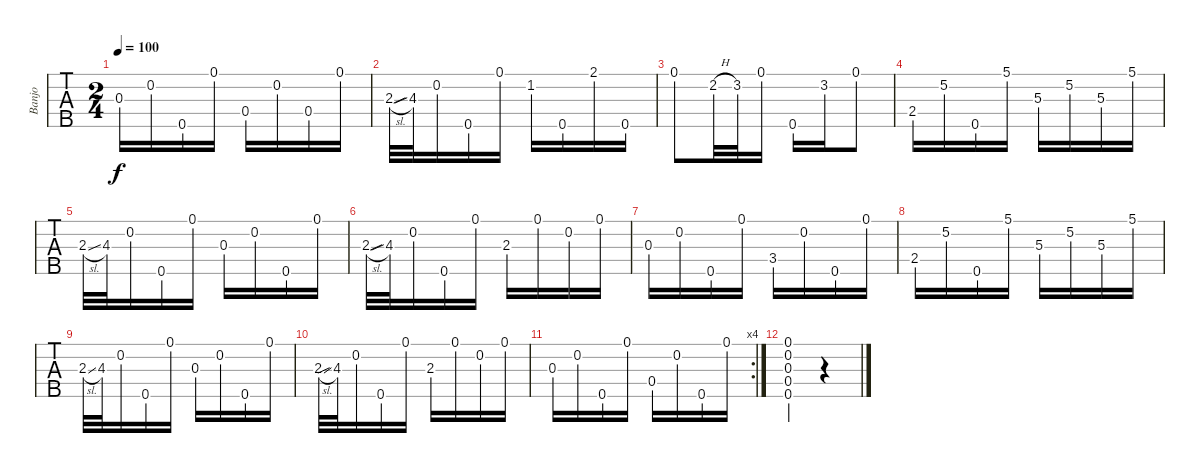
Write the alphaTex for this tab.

\track ("Banjo" "Banjo") {instrument banjo}
\staff {tabs}
\tuning (D4 B3 G3 D3 G4) {hide}
\displaytranspose 12
\ts (2 4)
\tempo 100
\clef g2
\ks c
0.3.16{dy f} 0.2.16 0.5.16 0.1.16 0.4.16 0.2.16 0.4.16 0.1.16 |
2.3{sl}.32 4.3{sib}.32 0.2.16 0.5.16 0.1.16 1.2.16 0.5.16 2.1.16 0.5.16 |
0.1.8 2.2{h}.32 3.2.32 0.1.16 0.5.16 3.2.16 0.1.8 |
2.4.16 5.2.16 0.5.16 5.1.16 5.3.16 5.2.16 5.3.16 5.1.16 |
2.3{sl}.32 4.3.32 0.2.16 0.5.16 0.1.16 0.3.16 0.2.16 0.5.16 0.1.16 |
2.3{sl}.32 4.3{sib}.32 0.2.16 0.5.16 0.1.16 2.3.16 0.1.16 0.2.16 0.1.16 |
0.3.16 0.2.16 0.5.16 0.1.16 3.4.16 0.2.16 0.5.16 0.1.16 |
2.4.16 5.2.16 0.5.16 5.1.16 5.3.16 5.2.16 5.3.16 5.1.16 |
2.3{sl}.32 4.3.32 0.2.16 0.5.16 0.1.16 0.3.16 0.2.16 0.5.16 0.1.16 |
2.3{sl}.32 4.3{sib}.32 0.2.16 0.5.16 0.1.16 2.3.16 0.1.16 0.2.16 0.1.16 |
\rc 4
0.3.16 0.2.16 0.5.16 0.1.16 0.4.16 0.2.16 0.5.16 0.1.16 |
(0.1 0.2 0.3 0.4 0.5).4 r.4
